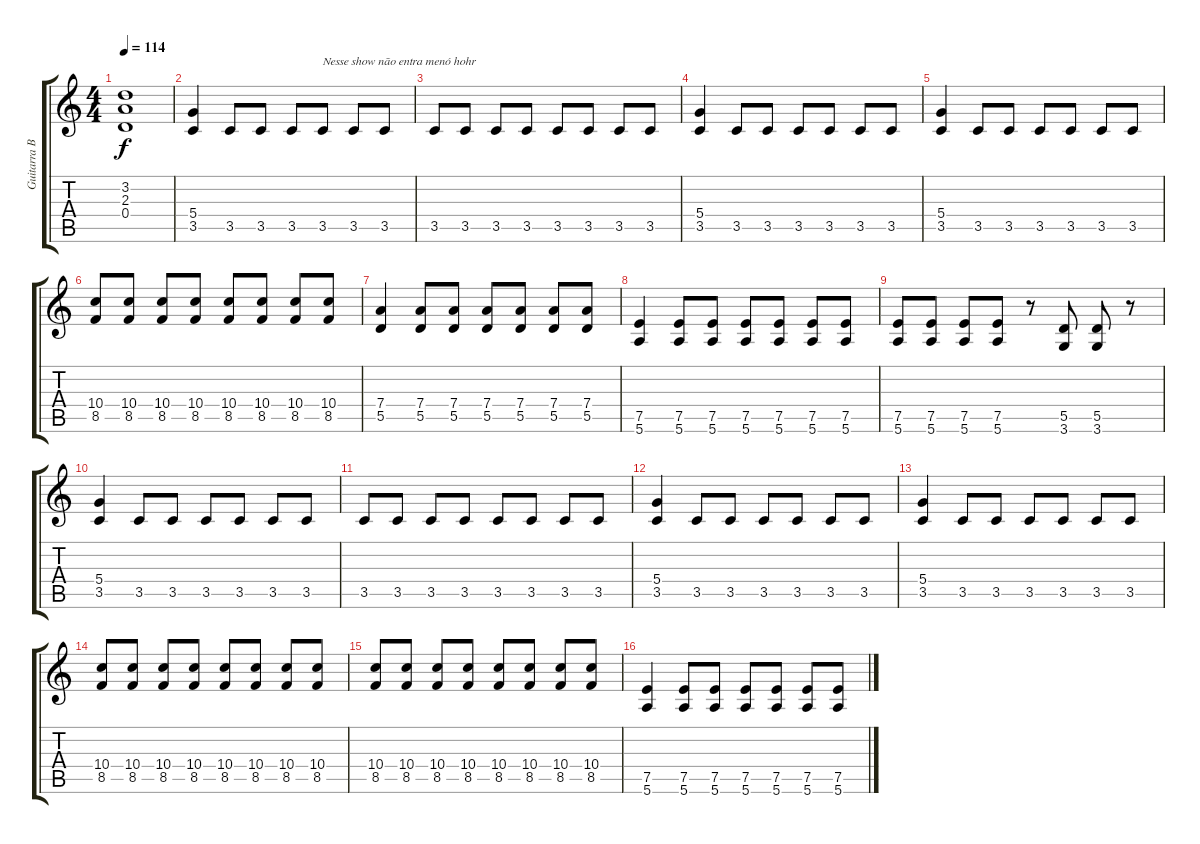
\track ("Guitarra Base" "Guitarra B") {instrument overdrivenguitar}
\staff {score tabs}
\tuning (E4 B3 G3 D3 A2 E2) {hide}
\ts (4 4)
\tempo 114
\clef g2
\ks c
(3.2{t} 2.3{t} 0.4{t}).1{dy f} |
(5.4 3.5).4 3.5.8 3.5.8 3.5.8 3.5.8{txt "Nesse show não entra menó hohr"} 3.5.8 3.5.8 |
3.5.8 3.5.8 3.5.8 3.5.8 3.5.8 3.5.8 3.5.8 3.5.8 |
(5.4 3.5).4 3.5.8 3.5.8 3.5.8 3.5.8 3.5.8 3.5.8 |
(5.4 3.5).4 3.5.8 3.5.8 3.5.8 3.5.8 3.5.8 3.5.8 |
(10.4 8.5).8 (10.4 8.5).8 (10.4 8.5).8 (10.4 8.5).8 (10.4 8.5).8 (10.4 8.5).8 (10.4 8.5).8 (10.4 8.5).8 |
(7.4 5.5).4 (7.4 5.5).8 (7.4 5.5).8 (7.4 5.5).8 (7.4 5.5).8 (7.4 5.5).8 (7.4 5.5).8 |
(7.5 5.6).4 (7.5 5.6).8 (7.5 5.6).8 (7.5 5.6).8 (7.5 5.6).8 (7.5 5.6).8 (7.5 5.6).8 |
(7.5 5.6).8 (7.5 5.6).8 (7.5 5.6).8 (7.5 5.6).8 r.8 (5.5 3.6).8 (5.5 3.6).8 r.8 |
(5.4 3.5).4 3.5.8 3.5.8 3.5.8 3.5.8 3.5.8 3.5.8 |
3.5.8 3.5.8 3.5.8 3.5.8 3.5.8 3.5.8 3.5.8 3.5.8 |
(5.4 3.5).4 3.5.8 3.5.8 3.5.8 3.5.8 3.5.8 3.5.8 |
(5.4 3.5).4 3.5.8 3.5.8 3.5.8 3.5.8 3.5.8 3.5.8 |
(10.4 8.5).8 (10.4 8.5).8 (10.4 8.5).8 (10.4 8.5).8 (10.4 8.5).8 (10.4 8.5).8 (10.4 8.5).8 (10.4 8.5).8 |
(10.4 8.5).8 (10.4 8.5).8 (10.4 8.5).8 (10.4 8.5).8 (10.4 8.5).8 (10.4 8.5).8 (10.4 8.5).8 (10.4 8.5).8 |
(7.5 5.6).4 (7.5 5.6).8 (7.5 5.6).8 (7.5 5.6).8 (7.5 5.6).8 (7.5 5.6).8 (7.5 5.6).8
